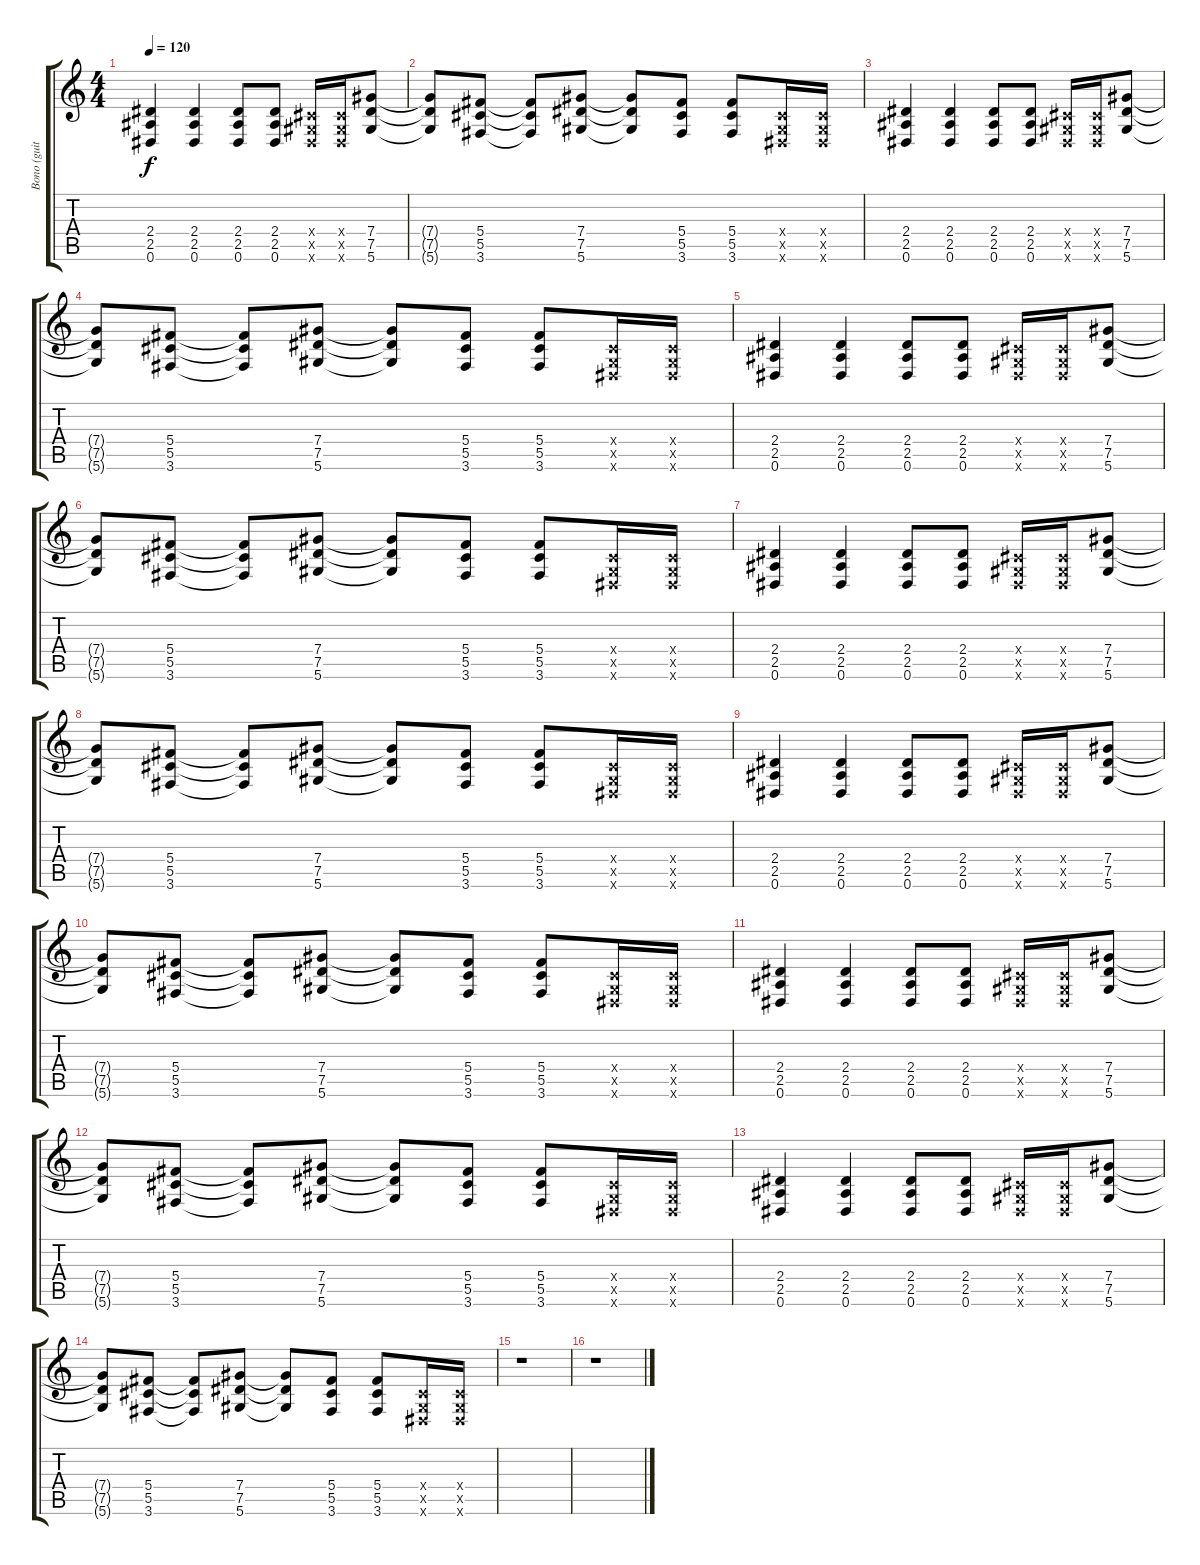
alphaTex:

\track ("Bono (guitar)" "Bono (guit") {instrument distortionguitar}
\staff {score tabs}
\tuning (Eb4 Bb3 Gb3 Db3 Ab2 Eb2) {hide}
\ts (4 4)
\tempo 120
\clef g2
\ks c
(2.4 2.5 0.6).4{dy f} (2.4 2.5 0.6).4 (2.4 2.5 0.6).8 (2.4 2.5 0.6).8 (0.4{x} 0.5{x} 0.6{x}).16 (0.4{x} 0.5{x} 0.6{x}).16 (7.4 7.5 5.6).8 |
(7.4{t} 7.5{t} 5.6{t}).8 (5.4 5.5 3.6).8 (5.4{t} 5.5{t} 3.6{t}).8 (7.4 7.5 5.6).8 (7.4{t} 7.5{t} 5.6{t}).8 (5.4 5.5 3.6).8 (5.4 5.5 3.6).8 (0.4{x} 0.5{x} 0.6{x}).16 (0.4{x} 0.5{x} 0.6{x}).16 |
(2.4 2.5 0.6).4 (2.4 2.5 0.6).4 (2.4 2.5 0.6).8 (2.4 2.5 0.6).8 (0.4{x} 0.5{x} 0.6{x}).16 (0.4{x} 0.5{x} 0.6{x}).16 (7.4 7.5 5.6).8 |
(7.4{t} 7.5{t} 5.6{t}).8 (5.4 5.5 3.6).8 (5.4{t} 5.5{t} 3.6{t}).8 (7.4 7.5 5.6).8 (7.4{t} 7.5{t} 5.6{t}).8 (5.4 5.5 3.6).8 (5.4 5.5 3.6).8 (0.4{x} 0.5{x} 0.6{x}).16 (0.4{x} 0.5{x} 0.6{x}).16 |
(2.4 2.5 0.6).4 (2.4 2.5 0.6).4 (2.4 2.5 0.6).8 (2.4 2.5 0.6).8 (0.4{x} 0.5{x} 0.6{x}).16 (0.4{x} 0.5{x} 0.6{x}).16 (7.4 7.5 5.6).8 |
(7.4{t} 7.5{t} 5.6{t}).8 (5.4 5.5 3.6).8 (5.4{t} 5.5{t} 3.6{t}).8 (7.4 7.5 5.6).8 (7.4{t} 7.5{t} 5.6{t}).8 (5.4 5.5 3.6).8 (5.4 5.5 3.6).8 (0.4{x} 0.5{x} 0.6{x}).16 (0.4{x} 0.5{x} 0.6{x}).16 |
(2.4 2.5 0.6).4 (2.4 2.5 0.6).4 (2.4 2.5 0.6).8 (2.4 2.5 0.6).8 (0.4{x} 0.5{x} 0.6{x}).16 (0.4{x} 0.5{x} 0.6{x}).16 (7.4 7.5 5.6).8 |
(7.4{t} 7.5{t} 5.6{t}).8 (5.4 5.5 3.6).8 (5.4{t} 5.5{t} 3.6{t}).8 (7.4 7.5 5.6).8 (7.4{t} 7.5{t} 5.6{t}).8 (5.4 5.5 3.6).8 (5.4 5.5 3.6).8 (0.4{x} 0.5{x} 0.6{x}).16 (0.4{x} 0.5{x} 0.6{x}).16 |
(2.4 2.5 0.6).4 (2.4 2.5 0.6).4 (2.4 2.5 0.6).8 (2.4 2.5 0.6).8 (0.4{x} 0.5{x} 0.6{x}).16 (0.4{x} 0.5{x} 0.6{x}).16 (7.4 7.5 5.6).8 |
(7.4{t} 7.5{t} 5.6{t}).8 (5.4 5.5 3.6).8 (5.4{t} 5.5{t} 3.6{t}).8 (7.4 7.5 5.6).8 (7.4{t} 7.5{t} 5.6{t}).8 (5.4 5.5 3.6).8 (5.4 5.5 3.6).8 (0.4{x} 0.5{x} 0.6{x}).16 (0.4{x} 0.5{x} 0.6{x}).16 |
(2.4 2.5 0.6).4 (2.4 2.5 0.6).4 (2.4 2.5 0.6).8 (2.4 2.5 0.6).8 (0.4{x} 0.5{x} 0.6{x}).16 (0.4{x} 0.5{x} 0.6{x}).16 (7.4 7.5 5.6).8 |
(7.4{t} 7.5{t} 5.6{t}).8 (5.4 5.5 3.6).8 (5.4{t} 5.5{t} 3.6{t}).8 (7.4 7.5 5.6).8 (7.4{t} 7.5{t} 5.6{t}).8 (5.4 5.5 3.6).8 (5.4 5.5 3.6).8 (0.4{x} 0.5{x} 0.6{x}).16 (0.4{x} 0.5{x} 0.6{x}).16 |
(2.4 2.5 0.6).4 (2.4 2.5 0.6).4 (2.4 2.5 0.6).8 (2.4 2.5 0.6).8 (0.4{x} 0.5{x} 0.6{x}).16 (0.4{x} 0.5{x} 0.6{x}).16 (7.4 7.5 5.6).8 |
(7.4{t} 7.5{t} 5.6{t}).8 (5.4 5.5 3.6).8 (5.4{t} 5.5{t} 3.6{t}).8 (7.4 7.5 5.6).8 (7.4{t} 7.5{t} 5.6{t}).8 (5.4 5.5 3.6).8 (5.4 5.5 3.6).8 (0.4{x} 0.5{x} 0.6{x}).16 (0.4{x} 0.5{x} 0.6{x}).16 |
r.1 |
r.1
